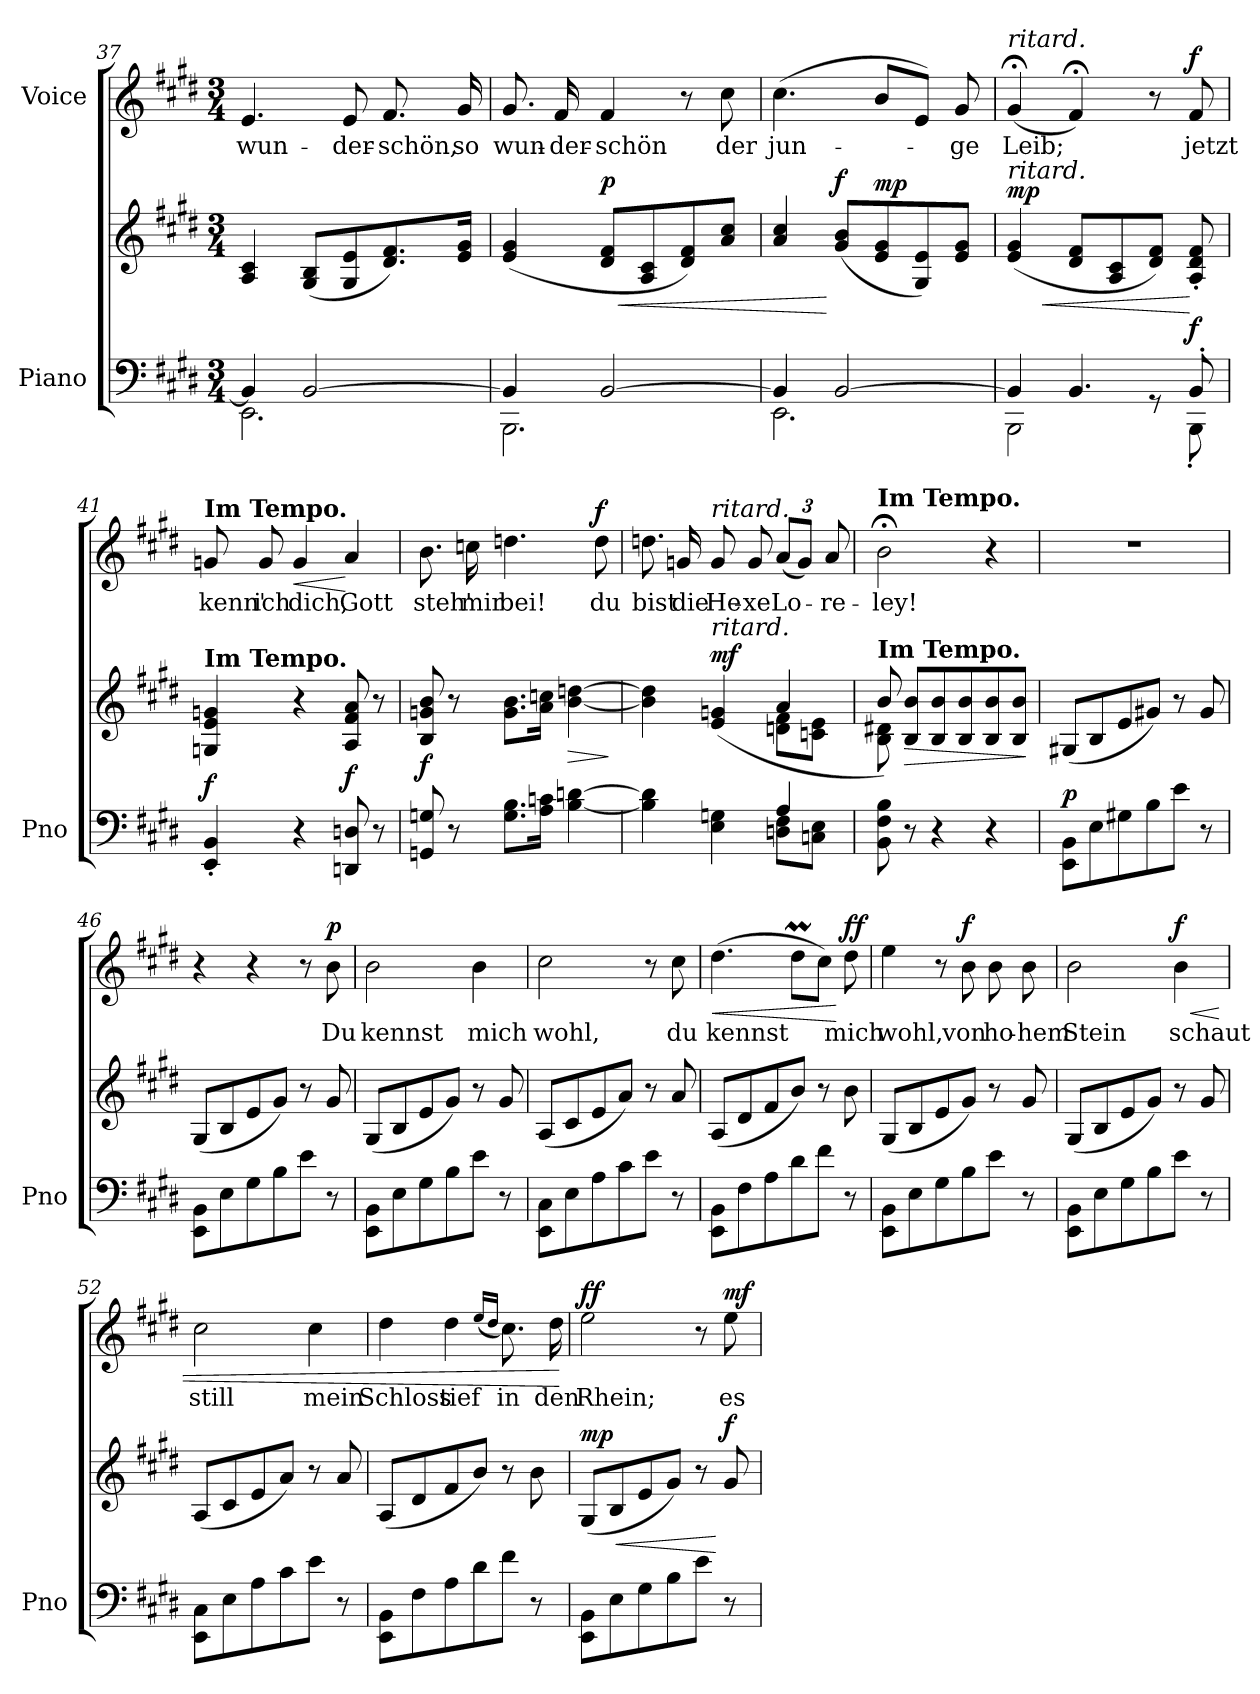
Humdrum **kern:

**kern	**kern	**dynam	**kern	**text	**dynam
*part2	*part2	*part2	*part1	*part1	*part1
*staff3	*staff2	*staff2/3	*staff1	*staff1	*staff1
*I"Piano	*	*	*I"Voice	*	*
*I'Pno	*	*	*	*	*
*clefF4	*clefG2	*	*clefG2	*	*
*k[f#c#g#d#]	*k[f#c#g#d#]	*	*k[f#c#g#d#]	*	*
*M3/4	*M3/4	*	*M3/4	*	*
=37	=37	=37	=37	=37	=37
*^	*	*	*	*	*
!	!	!	!	!	!LO:LY:b	!
4BB/]	2.EE\	4A/ 4c#/	.	4.e/	wun-	.
[2BB/	.	(8G#/ 8B/L	.	.	.	.
!	!	!	!	!	!LO:LY:b	!
.	.	8G#/ 8e/	.	8e/	-der-	.
!	!	!	!	!	!LO:LY:b	!
.	.	8.d#/ 8.f#/)	.	8.f#/	-schön,	.
!	!	!	!	!	!LO:LY:b	!
.	.	16e/ 16g#/Jk	.	16g#/	so	.
!!LO:LB:g=z
=38	=38	=38	=38	=38	=38	=38
!	!	!	!	!	!LO:LY:b	!
4BB/]	2.BBB\	(4e/ 4g#/	.	8.g#/	wun-	.
!	!	!	!	!	!LO:LY:b	!
.	.	.	.	16f#/	-der-	.
!	!	!	!LO:HP:b	!	!LO:LY:b	!
!	!	!	!LO:DY:n=1:a	!	!	!
[2BB/	.	8d#/ 8f#/L	< p	4f#/	-schön	.
.	.	8A/ 8c#/	.	.	.	.
.	.	8d#/ 8f#/)	.	8r	.	.
!	!	!	!	!	!LO:LY:b	!
.	.	8a/ 8cc#/J	.	8cc#\	der	.
=39	=39	=39	=39	=39	=39	=39
!	!	!	!	!	!LO:LY:b	!
4BB/]	2.EE\	4a/ 4cc#/	.	(4.cc#\	jun-	.
!	!	!	!LO:DY:n=1:a	!	!	!
[2BB/	.	(8g#/ 8b/L	[ f	.	.	.
!	!	!	!LO:DY:n=2:a	!	!	!
.	.	8e/ 8g#/	mp	8b/L	.	.
.	.	8G#/ 8e/)	.	8e/J)	.	.
!	!	!	!	!	!LO:LY:b	!
.	.	8e/ 8g#/J	.	8g#/	-ge	.
=40	=40	=40	=40	=40	=40	=40
!	!	!	!	!LO:TX:a:i:t=ritard.	!	!
!	!	!LO:TX:a:i:t=ritard.	!	!	!	!
!	!	!	!LO:HP:b	!	!LO:LY:b	!
!	!	!	!LO:DY:n=1:a	!	!	!
4BB/]	2BBB\	(4e/ 4g#/	< mp	(4g#;</	Leib;	.
4.BB/	.	8d#/ 8f#/L	.	4f#;</)	.	.
.	.	8A/ 8c#/	.	.	.	.
.	8rGG	8d#/ 8f#/J)	.	8r	.	.
!	!	!	!LO:DY:n=2:a=2	!	!LO:LY:b	!LO:DY:a
8BB'/	8BBB'\	8A/' 8d#/' 8f#/'	[ f	8f#/	jetzt	f
=41	=41	=41	=41	=41	=41	=41
!	!	!	!	!LO:TX:a:B:t=Im Tempo.	!	!
!	!	!LO:TX:a:B:t=Im Tempo.	!	!	!	!
!	!	!	!LO:DY:a=2	!	!LO:LY:b	!
*v	*v	*	*	*	*	*
4EE/' 4BB/'	4Gn/ 4e/ 4gn/	f	8gn/	kenn'	.
!	!	!	!	!LO:LY:b	!
.	.	.	8g/	ich	.
!	!	!	!	!LO:LY:b	!LO:HP:b
4r	4r	.	4g/	dich,	<
!	!	!LO:DY:a=2	!	!LO:LY:b	!
8DDn/ 8Dn/	8A/ 8f#/ 8a/	f	4a/	Gott	[
8r	8r	.	.	.	.
=42	=42	=42	=42	=42	=42
!	!	!LO:DY:a=2	!	!LO:LY:b	!
8GGn/ 8Gn/	8B/ 8gn/ 8b/	f	8.b\	steh'	.
8r	8r	.	.	.	.
!	!	!	!	!LO:LY:b	!
.	.	.	16ccn\	mir	.
!	!	!	!	!LO:LY:b	!
8.G\ 8.B\L	8.g\ 8.b\L	.	4.ddn\	bei!	.
16A\ 16cn\Jk	16a\ 16ccn\Jk	.	.	.	.
!	!	!LO:HP:b	!	!	!
[4B\ [4dn\	[4b\ [4ddn\	>	.	.	.
!	!	!	!	!LO:LY:b	!LO:DY:a
.	.	.	8dd\	du	f
.	.	]	.	.	.
!!LO:LB:g=z
=43	=43	=43	=43	=43	=43
*^	*^	*	*	*	*
!	!	!	!	!	!	!LO:LY:b	!
4B\] 4d\]	2ryy	4b\] 4dd\]	2ryy	.	8.ddn\	bist	.
*	*	*	*	*	*MM80	*	*
!	!	!	!	!	!	!LO:LY:b	!
.	.	.	.	.	16gn/	die	.
!	!	!	!	!	!LO:TX:a:i:t=ritard.	!	!
!	!	!LO:TX:a:i:t=ritard.	!	!	!	!	!
!	!	!	!	!LO:DY:a	!	!LO:LY:b	!
4E\ 4Gn\	.	(4e/ 4gn/	.	mf	8g/	He-	.
!	!	!	!	!	!	!LO:LY:b	!
.	.	.	.	.	8g/	-xe	.
*	*	*	*	*	*Xbrackettup	*	*
!	!	!	!	!	!	!LO:LY:b	!
4A/	8Dn\ 8F#\L	4a/	8dn\ 8f#\L	.	(12a/L	Lo-	.
.	.	.	.	.	12g/J)	.	.
.	8Cn\ 8E\J	.	8cn\ 8e\J	.	.	.	.
!	!	!	!	!	!	!LO:LY:b	!
.	.	.	.	.	12a/	-re-	.
*v	*v	*	*	*	*	*	*
=44	=44	=44	=44	=44	=44	=44
!	!	!	!	!LO:TX:a:B:t=Im Tempo.	!	!
!	!LO:TX:a:B:t=Im Tempo.	!	!	!	!	!
!	!	!	!	!	!LO:LY:b	!
8BB\ 8F#\ 8B\	8b/)	8B\ 8d#X\	.	2b;<\	-ley!	.
!	!	!	!LO:HP:b	!	!	!
8r	8B/ 8b/L	2ryy	>	.	.	.
4r	8B/ 8b/	.	.	.	.	.
.	8B/ 8b/	.	.	.	.	.
4r	8B/ 8b/	.	.	4r	.	.
.	8B/ 8b/J	8ryy	.	.	.	.
*	*v	*v	*	*	*	*
.	.	]	.	.	.
=45	=45	=45	=45	=45	=45
!	!	!LO:DY:a=2	!	!	!
8EE\ 8BB\L	(8G#X/L	p	2.r	.	.
8E\	8B/	.	.	.	.
8G#X\	8e/	.	.	.	.
8B\	8g#X/J)	.	.	.	.
8e\J	8r	.	.	.	.
8r	8g#/	.	.	.	.
=46	=46	=46	=46	=46	=46
8EE\ 8BB\L	(8G#/L	.	4r	.	.
8E\	8B/	.	.	.	.
8G#\	8e/	.	4r	.	.
8B\	8g#/J)	.	.	.	.
8e\J	8r	.	8r	.	.
!	!	!	!	!LO:LY:b	!LO:DY:a
8r	8g#/	.	8b\	Du	p
=47	=47	=47	=47	=47	=47
!	!	!	!	!LO:LY:b	!
8EE\ 8BB\L	(8G#/L	.	2b\	kennst	.
8E\	8B/	.	.	.	.
8G#\	8e/	.	.	.	.
8B\	8g#/J)	.	.	.	.
!	!	!	!	!LO:LY:b	!
8e\J	8r	.	4b\	mich	.
8r	8g#/	.	.	.	.
=48	=48	=48	=48	=48	=48
!	!	!	!	!LO:LY:b	!
8EE\ 8C#\L	(8A/L	.	2cc#\	wohl,	.
8E\	8c#/	.	.	.	.
8A\	8e/	.	.	.	.
8c#\	8a/J)	.	.	.	.
8e\J	8r	.	8r	.	.
!	!	!	!	!LO:LY:b	!
8r	8a/	.	8cc#\	du	.
!!LO:PB:g=z
=49	=49	=49	=49	=49	=49
!	!	!	!	!LO:LY:b	!LO:HP:b
8EE\ 8BB\L	(8A/L	.	(4.dd#\	kennst	<
8F#\	8d#/	.	.	.	.
8A\	8f#/	.	.	.	.
8d#\	8b/J)	.	8dd#m\L	.	.
8f#\J	8r	.	8cc#\J)	.	.
!	!	!	!	!LO:LY:b	!LO:DY:n=1:a
8r	8b\	.	8dd#\	mich	[ ff
=50	=50	=50	=50	=50	=50
!	!	!	!	!LO:LY:b	!
8EE\ 8BB\L	(8G#/L	.	4ee\	wohl,	.
8E\	8B/	.	.	.	.
8G#\	8e/	.	8r	.	.
!	!	!	!	!LO:LY:b	!LO:DY:a
8B\	8g#/J)	.	8b\	von	f
!	!	!	!	!LO:LY:b	!
8e\J	8r	.	8b\	ho-	.
!	!	!	!	!LO:LY:b	!
8r	8g#/	.	8b\	-hem	.
=51	=51	=51	=51	=51	=51
!	!	!	!	!LO:LY:b	!
8EE\ 8BB\L	(8G#/L	.	2b\	Stein	.
8E\	8B/	.	.	.	.
8G#\	8e/	.	.	.	.
8B\	8g#/J)	.	.	.	.
!	!	!	!	!LO:LY:b	!LO:HP:b
!	!	!	!	!	!LO:DY:n=1:a
8e\J	8r	.	4b\	schaut	< f
8r	8g#/	.	.	.	.
=52	=52	=52	=52	=52	=52
!	!	!	!	!LO:LY:b	!
8EE\ 8C#\L	(8A/L	.	2cc#\	still	.
8E\	8c#/	.	.	.	.
8A\	8e/	.	.	.	.
8c#\	8a/J)	.	.	.	.
!	!	!	!	!LO:LY:b	!
8e\J	8r	.	4cc#\	mein	.
8r	8a/	.	.	.	.
=53	=53	=53	=53	=53	=53
!	!	!	!	!LO:LY:b	!
8EE\ 8BB\L	(8A/L	.	4dd#\	Schloss	.
8F#\	8d#/	.	.	.	.
!	!	!	!	!LO:LY:b	!
8A\	8f#/	.	4dd#\	tief	.
8d#\	8b/J)	.	.	.	.
.	.	.	(16qee/LL	.	.
.	.	.	16qdd#/JJ	.	.
!	!	!	!	!LO:LY:b	!
8f#\J	8r	.	8.cc#\)	in	.
8r	8b\	.	.	.	.
!	!	!	!	!LO:LY:b	!
.	.	.	16dd#\	den	.
.	.	.	.	.	[
!!LO:LB:g=z
=54	=54	=54	=54	=54	=54
!	!	!LO:HP:b	!	!LO:LY:b	!
!	!	!LO:DY:n=1:a	!	!	!LO:DY:a
8EE\ 8BB\L	(8G#/L	< mp	2ee\	Rhein;	ff
8E\	8B/	.	.	.	.
8G#\	8e/	.	.	.	.
8B\	8g#/J)	.	.	.	.
8e\J	8r	.	8r	.	.
!	!	!LO:DY:n=2:a	!	!LO:LY:b	!LO:DY:a
8r	8g#/	[ f	8ee\	es	mf
=	=	=	=	=	=
*-	*-	*-	*-	*-	*-
